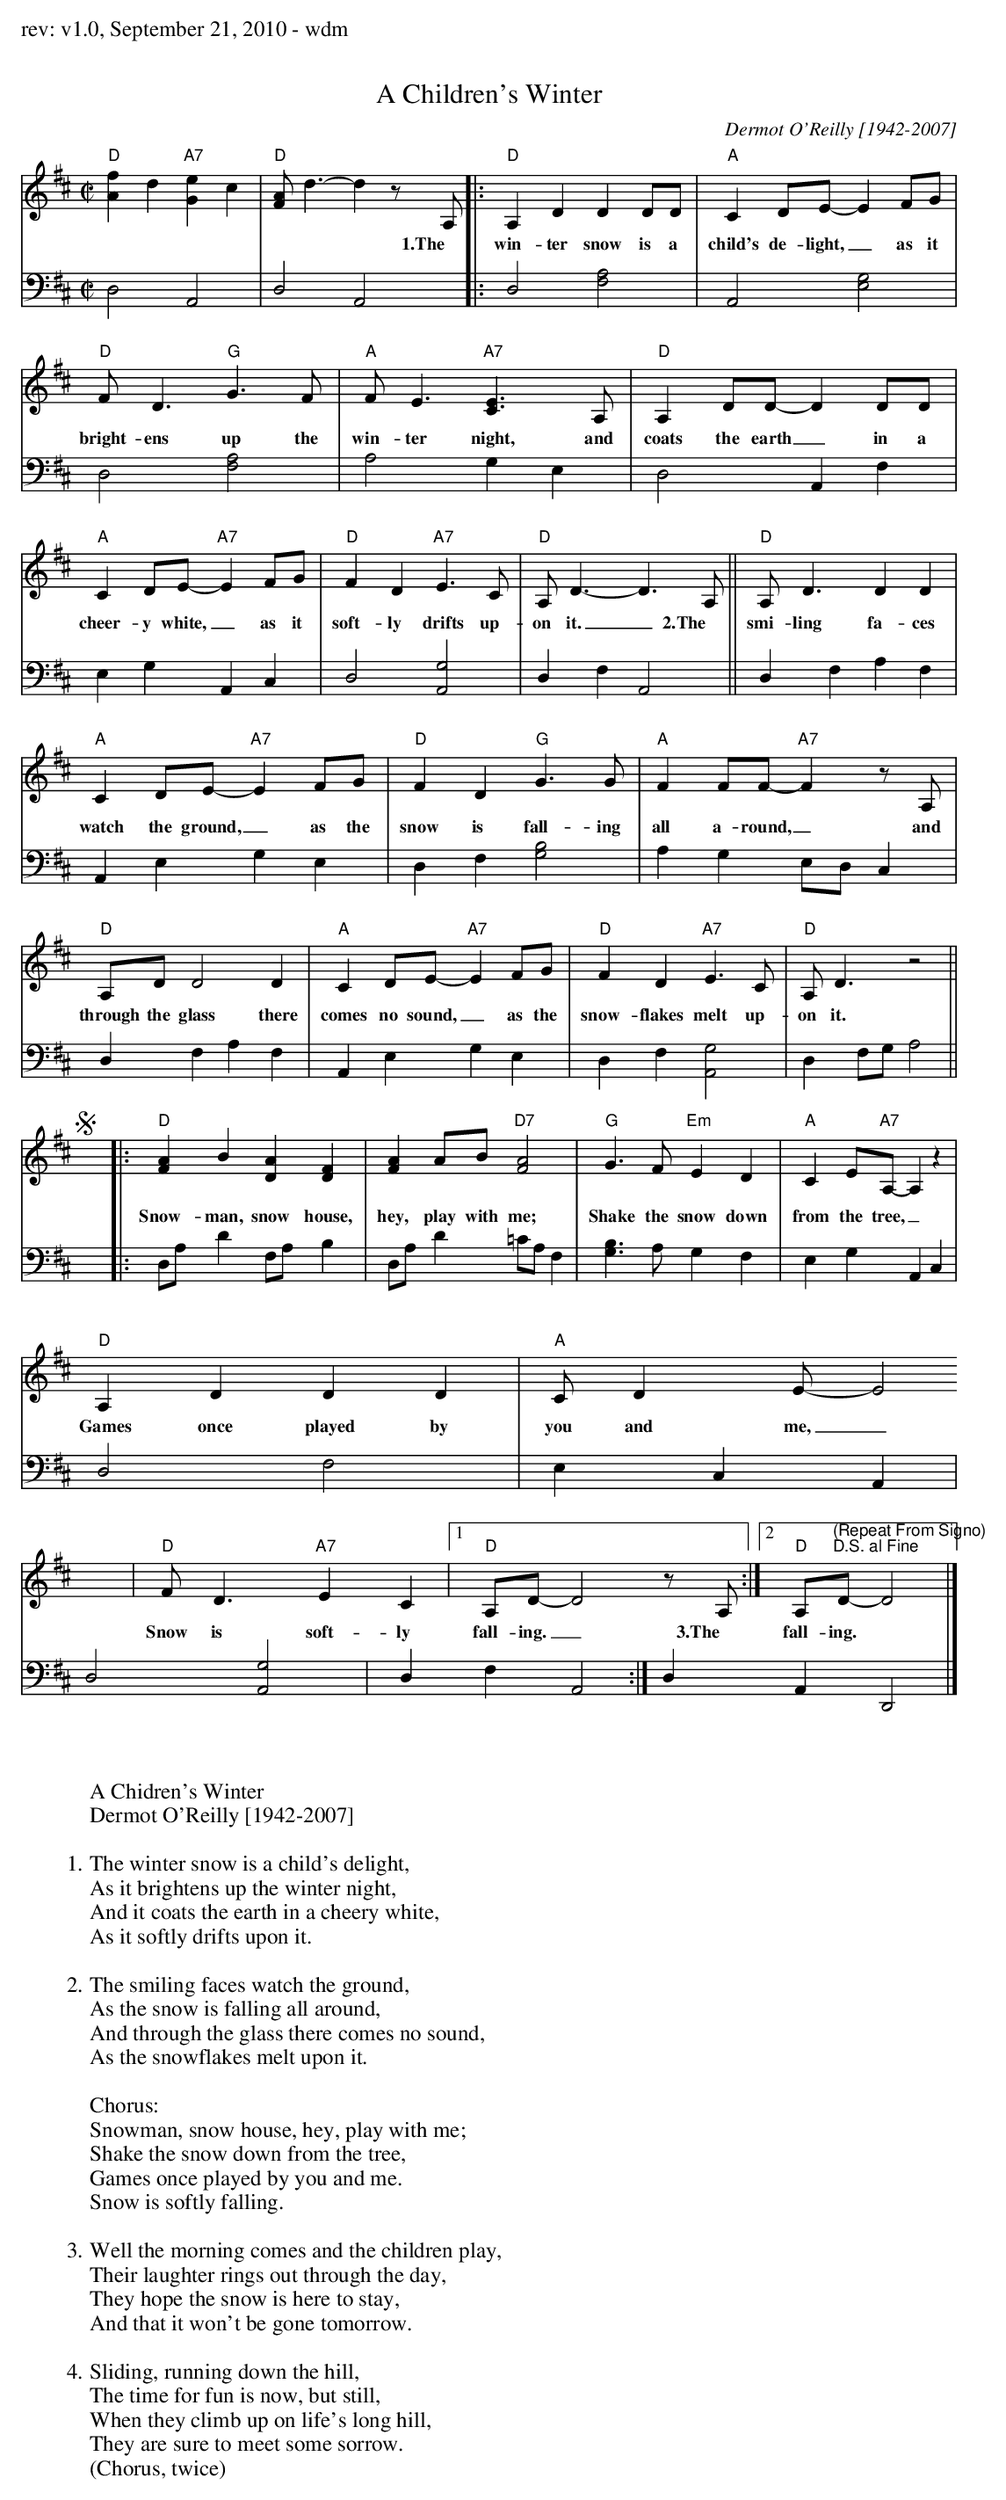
X:1
T: A Children's Winter
C: Dermot O'Reilly [1942-2007]
M: C|
L: 1/8
K: Dmaj
V:1
"D"[A2f2] d2 "A7"[G2e2] c2 | "D"[FA] d3- d2 z A, |: "D"A,2 D2 D2 DD | "A"C2 DE- E2 FG |
w:*******1.The win-ter snow is a child's de-light,_ as it
V:1
"D"F D3 "G"G3 F | "A"F E3 "A7"[C3E3] A, | "D"A,2 DD-D2 DD |
w: bright-ens up the win-ter night, and coats the earth_ in a
"A"C2 DE-"A7"E2 FG | "D"F2 D2 "A7"E3 C | "D"A, D3-D3 A, || "D"A, D3 D2 D2 |
w:cheer-y white,_ as it soft-ly drifts up-on it._ 2.The smi-ling fa-ces
"A"C2 DE-"A7"E2 FG | "D"F2 D2 "G"G3 G | "A"F2 FF-"A7"F2 z A, |
w:watch the ground,_ as the snow is fall-ing all a-round,_ and
"D"A,D D4 D2 | "A"C2 DE-"A7"E2 FG | "D"F2 D2 "A7"E3 C | "D"A, D3 z4 ||
w:through the glass there comes no sound,_ as the snow-flakes melt up-on it.
!segno!yy |: "D"[F2A2] B2 [D2A2] [D2F2] | [F2A2] AB "D7"[F4A4] | "G"G3 F "Em"E2 D2 | "A"C2 E"A7"A,-A,2 z2 |
w:Snow-man, snow house, hey, play with me; Shake the snow down from the tree,_
"D"A,2 D2 D2 D2 | "A"C D2 E-E4 | "D"F-D3 "A7"E2 C2 |[1 "D"A,D-D4 z A, :|[2 "D"A,"^(Repeat From Signo)""D.S. al Fine"D-D4 |]
w:Games once played by you and me,_ Snow is soft-ly fall-ing._ 3.The fall-ing.
V:2
D,4 A,,4 | D,4 A,,4 |: D,4 [F,4A,4] | A,,4 [E,4G,4] |
D,4 [F,4A,4] | A,4 G,2 E,2 | D,4 A,,2 F,2 |
E,2 G,2 A,,2 C,2 | D,4 [A,,4G,4] | D,2 F,2 A,,4 || D,2 F,2 A,2 F,2 |
A,,2 E,2 G,2 E,2 | D,2 F,2 [G,4B,4] | A,2 G,2 E,D, C,2 |
D,2 F,2 A,2 F,2 | A,,2 E,2 G,2 E,2 | D,2 F,2 [A,,4G,4] | D,2 F,G, A,4 ||
yy |: D,A, D2 F,A, B,2 |  D,A, D2 =CA, F,2 | [G,3B,3] A, G,2 F,2 | E,2 G,2 A,,2 C,2 |
D,4 F,4 | E,2 C,2 A,,2 | D,4 [A,, G,]4 | D,2 F,2 A,,4 :| D,2 A,,2 D,,4 |]
W:
W:
W:A Chidren's Winter
W:Dermot O'Reilly [1942-2007]
W:
W:1. The winter snow is a child's delight,
W:As it brightens up the winter night,
W:And it coats the earth in a cheery white,
W:As it softly drifts upon it.
W:
W:2. The smiling faces watch the ground,
W:As the snow is falling all around,
W:And through the glass there comes no sound,
W:As the snowflakes melt upon it.
W:
W:Chorus:
W:Snowman, snow house, hey, play with me;
W:Shake the snow down from the tree,
W:Games once played by you and me.
W:Snow is softly falling.
W:
W:3.Well the morning comes and the children play,
W:Their laughter rings out through the day,
W:They hope the snow is here to stay,
W:And that it won't be gone tomorrow.
W:
W:4.Sliding, running down the hill,
W:The time for fun is now, but still,
W:When they climb up on life's long hill,
W:They are sure to meet some sorrow.
W:(Chorus, twice)
